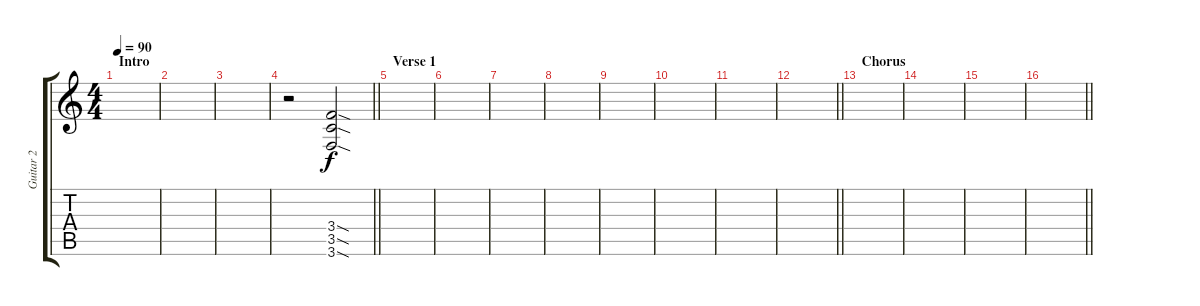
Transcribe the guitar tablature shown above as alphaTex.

\track ("Guitar 2" "Guitar 2") {instrument distortionguitar}
\staff {score tabs}
\tuning (E4 B3 G3 D3 A2 D2) {hide}
\ts (4 4)
\section ("" "Intro")
\tempo 90
\clef g2
\ks c
|
|
|
\barLineRight lightlight
r.2 (3.4{sod} 3.5{sod} 3.6{sod}).2 |
\section ("" "Verse 1")
|
|
|
|
|
|
|
\barLineRight lightlight
|
\section ("" "Chorus")
|
|
|
\barLineRight lightlight
